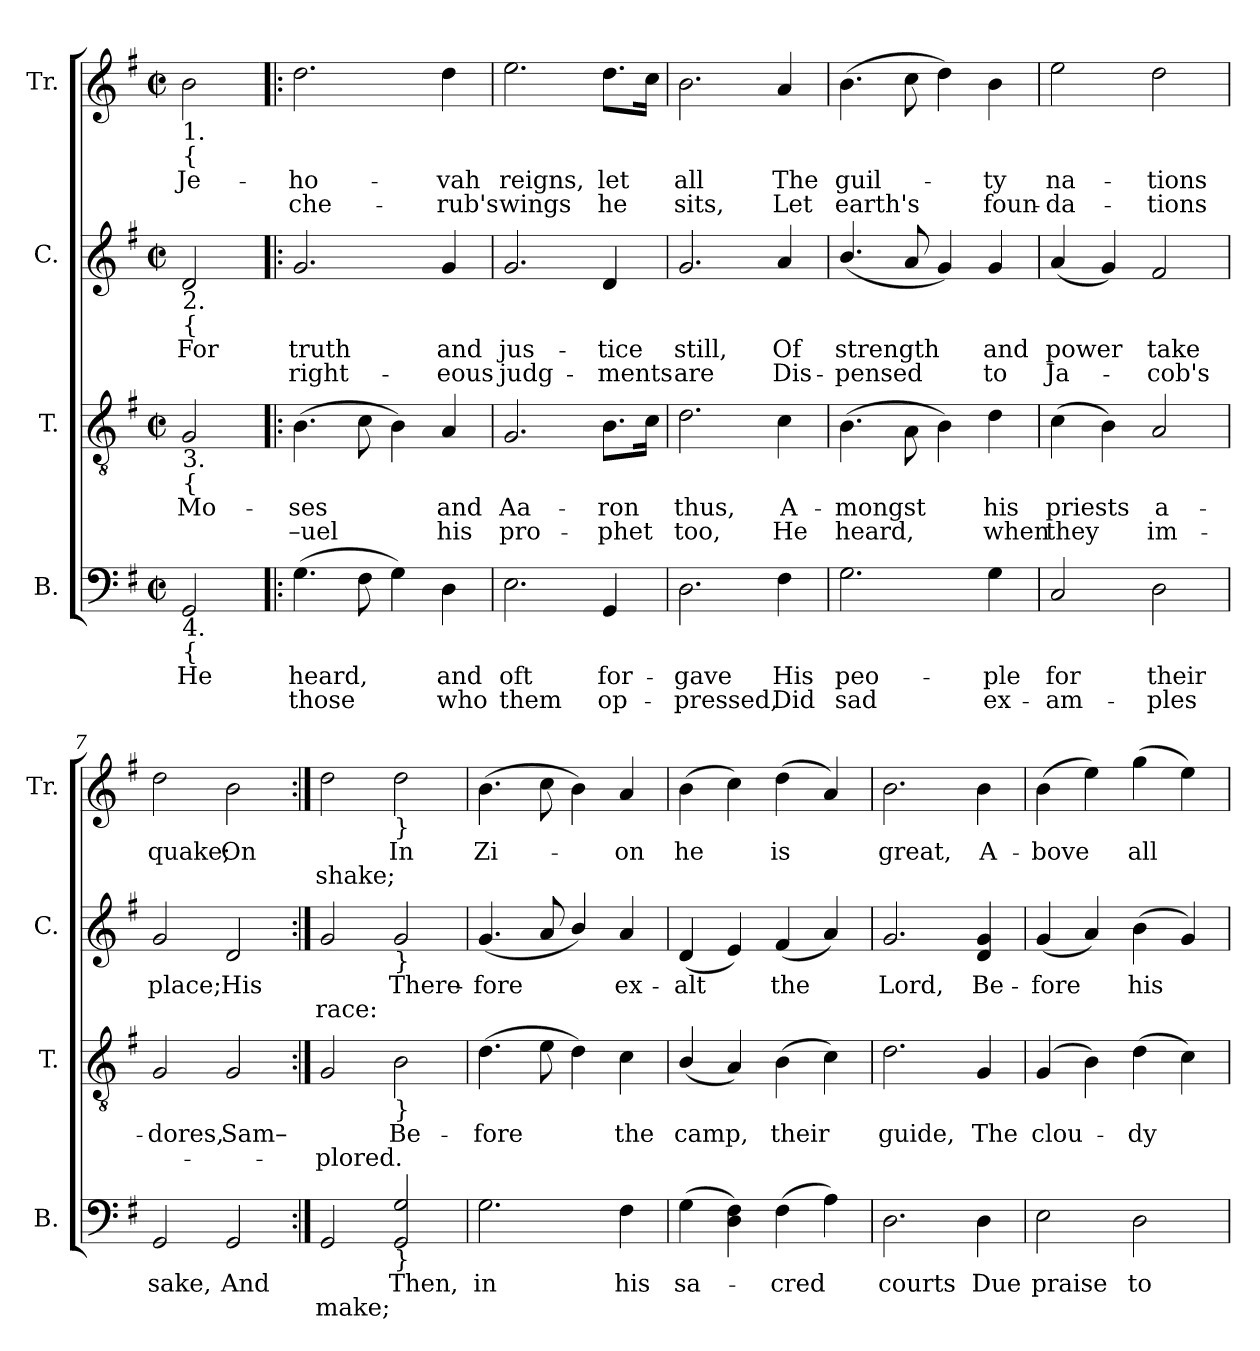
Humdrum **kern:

**kern	**text	**text	**kern	**text	**text	**kern	**text	**text	**kern	**text	**text
*part4	*part4	*part4	*part3	*part3	*part3	*part2	*part2	*part2	*part1	*part1	*part1
*staff4	*staff4	*staff4	*staff3	*staff3	*staff3	*staff2	*staff2	*staff2	*staff1	*staff1	*staff1
*I"B.	*	*	*I"T.	*	*	*I"C.	*	*	*I"Tr.	*	*
*I'B.	*	*	*I'T.	*	*	*I'C.	*	*	*I'Tr.	*	*
*clefF4	*	*	*clefGv2	*	*	*clefG2	*	*	*clefG2	*	*
*k[f#]	*	*	*k[f#]	*	*	*k[f#]	*	*	*k[f#]	*	*
*M2/2	*	*	*M2/2	*	*	*M2/2	*	*	*M2/2	*	*
*met(c|)	*	*	*met(c|)	*	*	*met(c|)	*	*	*met(c|)	*	*
*MM120	*	*	*MM120	*	*	*MM120	*	*	*MM120	*	*
=1	=1	=1	=1	=1	=1	=1	=1	=1	=1	=1	=1
!	!	!	!	!	!	!	!	!	!LO:TX:b:t=1.	!	!
!	!	!	!	!	!	!	!	!	!LO:TX:b:t={	!	!
!	!	!	!	!	!	!LO:TX:b:t=2.	!	!	!	!	!
!	!	!	!	!	!	!LO:TX:b:t={	!	!	!	!	!
!	!	!	!LO:TX:b:t=3.	!	!	!	!	!	!	!	!
!	!	!	!LO:TX:b:t={	!	!	!	!	!	!	!	!
!LO:TX:b:t=4.	!	!	!	!	!	!	!	!	!	!	!
!LO:TX:b:t={	!	!	!	!	!	!	!	!	!	!	!
2GG/	He	.	2G/	Mo-	.	2d/	For	.	2b\	Je-	.
=2!|:	=2!|:	=2!|:	=2!|:	=2!|:	=2!|:	=2!|:	=2!|:	=2!|:	=2!|:	=2!|:	=2!|:
(4.G\	heard,	those	(4.B\	-ses	–uel	2.g/	truth	right-	2.dd\	-ho-	che-
8F#\	.	.	8c\	.	.	.	.	.	.	.	.
4G\)	.	.	4B\)	.	.	.	.	.	.	.	.
4D\	and	who	4A/	and	his	4g/	and	-eous	4dd\	-vah	-rub's
=3	=3	=3	=3	=3	=3	=3	=3	=3	=3	=3	=3
2.E\	oft	them	2.G/	Aa-	pro-	2.g/	jus-	judg-	2.ee\	reigns,	wings
4GG/	for-	op-	8.B\L	-ron	-phet	4d/	-tice	-ments	8.dd\L	let	he
.	.	.	16c\Jk	.	.	.	.	.	16cc\Jk	.	.
=4	=4	=4	=4	=4	=4	=4	=4	=4	=4	=4	=4
2.D\	-gave	-pressed,	2.d\	thus,	too,	2.g/	still,	are	2.b\	all	sits,
4F#\	His	Did	4c\	A-	He	4a/	Of	Dis-	4a/	The	Let
=5	=5	=5	=5	=5	=5	=5	=5	=5	=5	=5	=5
2.G\	peo-	sad	(4.B\	-mongst	heard,	(4.b/	strength	-pensed	(4.b\	guil-	earth's
.	.	.	8A\	.	.	8a/	.	.	8cc\	.	.
.	.	.	4B\)	.	.	4g/)	.	.	4dd\)	.	.
4G\	-ple	ex-	4d\	his	when	4g/	and	to	4b\	-ty	foun-
=6	=6	=6	=6	=6	=6	=6	=6	=6	=6	=6	=6
2C/	for	-am-	(4c\	priests	they	(4a/	power	Ja-	2ee\	na-	-da-
.	.	.	4B\)	.	.	4g/)	.	.	.	.	.
2D\	their	-ples	2A/	a-	im-	2f#/	take	-cob's	2dd\	-tions	-tions
=7	=7	=7	=7	=7	=7	=7	=7	=7	=7	=7	=7
2GG/	sake,	.	2G/	-dores,	.	2g/	place;	.	2dd\	quake;	.
2GG/	And	.	2G/	Sam–	.	2d/	His	.	2b\	On	.
=8:|!	=8:|!	=8:|!	=8:|!	=8:|!	=8:|!	=8:|!	=8:|!	=8:|!	=8:|!	=8:|!	=8:|!
2GG/	.	make;	2G/	.	-plored.	2g/	.	race:	2dd\	.	shake;
!	!	!	!	!	!	!	!	!	!LO:TX:b:t=}	!	!
!	!	!	!	!	!	!LO:TX:b:t=}	!	!	!	!	!
!	!	!	!LO:TX:b:t=}	!	!	!	!	!	!	!	!
!LO:TX:b:t=}	!	!	!	!	!	!	!	!	!	!	!
2GG/ 2G/	Then,	.	2B\	Be-	.	2g/	There-	.	2dd\	In	.
=9	=9	=9	=9	=9	=9	=9	=9	=9	=9	=9	=9
2.G\	in	.	(4.d\	-fore	.	(4.g/	-fore	.	(4.b\	Zi-	.
.	.	.	8e\	.	.	8a/	.	.	8cc\	.	.
.	.	.	4d\)	.	.	4b/)	.	.	4b\)	.	.
4F#\	his	.	4c\	the	.	4a/	ex-	.	4a/	-on	.
!!LO:LB:g=z
=10	=10	=10	=10	=10	=10	=10	=10	=10	=10	=10	=10
(4G\	sa-	.	(4B/	camp,	.	(4d/	-alt	.	(4b\	he	.
4D\ 4F#\)	.	.	4A/)	.	.	4e/)	.	.	4cc\)	.	.
(4F#\	-cred	.	(4B\	their	.	(4f#/	the	.	(4dd\	is	.
4A\)	.	.	4c\)	.	.	4a/)	.	.	4a/)	.	.
=11	=11	=11	=11	=11	=11	=11	=11	=11	=11	=11	=11
2.D\	courts	.	2.d\	guide,	.	2.g/	Lord,	.	2.b\	great,	.
4D\	Due	.	4G/	The	.	4d/ 4g/	Be-	.	4b\	A-	.
=12	=12	=12	=12	=12	=12	=12	=12	=12	=12	=12	=12
2E\	praise	.	(4G/	clou-	.	(4g/	-fore	.	(4b\	-bove	.
.	.	.	4B\)	.	.	4a/)	.	.	4ee\)	.	.
2D\	to	.	(4d\	-dy	.	(4b\	his	.	(4gg\	all	.
.	.	.	4c\)	.	.	4g/)	.	.	4ee\)	.	.
=	=	=	=	=	=	=	=	=	=	=	=
*-	*-	*-	*-	*-	*-	*-	*-	*-	*-	*-	*-
